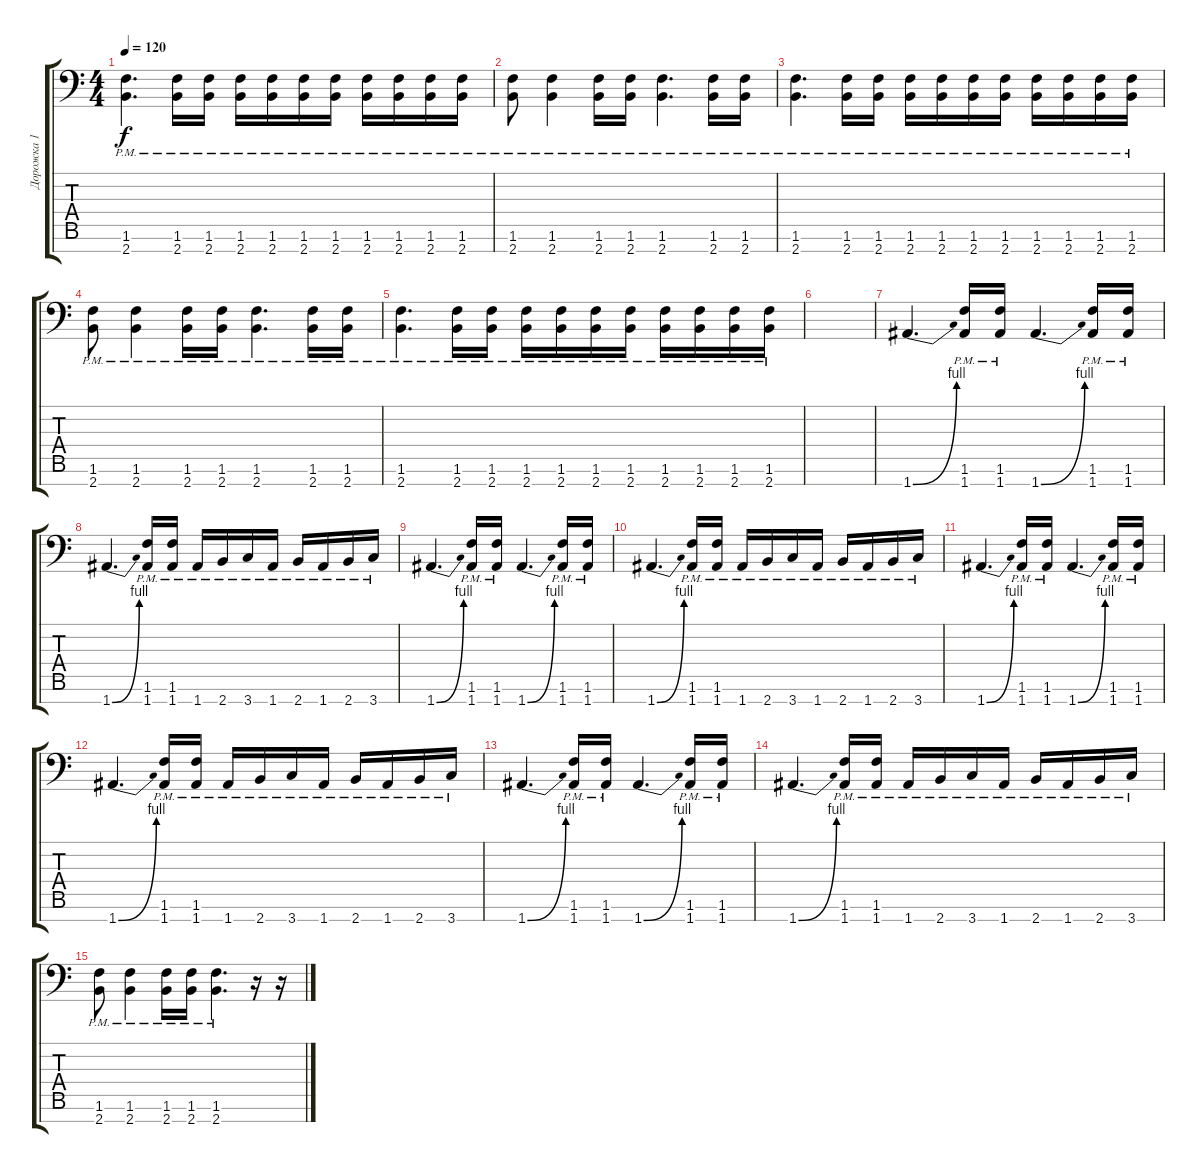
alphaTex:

\track ("Дорожка 1" "Дорожка 1") {instrument distortionguitar}
\staff {score tabs}
\tuning (E4 B3 G3 D3 A2 E2 A1) {hide}
\ts (4 4)
\tempo 120
\clef f4
\ks c
(1.6{pm} 2.7{pm}).4{d dy f} (1.6{pm} 2.7{pm}).16 (1.6{pm} 2.7{pm}).16 (1.6{pm} 2.7{pm}).16 (1.6{pm} 2.7{pm}).16 (1.6{pm} 2.7{pm}).16 (1.6{pm} 2.7{pm}).16 (1.6{pm} 2.7{pm}).16 (1.6{pm} 2.7{pm}).16 (1.6{pm} 2.7{pm}).16 (1.6{pm} 2.7{pm}).16 |
(1.6{pm} 2.7{pm}).8 (1.6{pm} 2.7{pm}).4 (1.6{pm} 2.7{pm}).16 (1.6{pm} 2.7{pm}).16 (1.6{pm} 2.7{pm}).4{d} (1.6{pm} 2.7{pm}).16 (1.6{pm} 2.7{pm}).16 |
(1.6{pm} 2.7{pm}).4{d} (1.6{pm} 2.7{pm}).16 (1.6{pm} 2.7{pm}).16 (1.6{pm} 2.7{pm}).16 (1.6{pm} 2.7{pm}).16 (1.6{pm} 2.7{pm}).16 (1.6{pm} 2.7{pm}).16 (1.6{pm} 2.7{pm}).16 (1.6{pm} 2.7{pm}).16 (1.6{pm} 2.7{pm}).16 (1.6{pm} 2.7{pm}).16 |
(1.6{pm} 2.7{pm}).8 (1.6{pm} 2.7{pm}).4 (1.6{pm} 2.7{pm}).16 (1.6{pm} 2.7{pm}).16 (1.6{pm} 2.7{pm}).4{d} (1.6{pm} 2.7{pm}).16 (1.6{pm} 2.7{pm}).16 |
(1.6{pm} 2.7{pm}).4{d} (1.6{pm} 2.7{pm}).16 (1.6{pm} 2.7{pm}).16 (1.6{pm} 2.7{pm}).16 (1.6{pm} 2.7{pm}).16 (1.6{pm} 2.7{pm}).16 (1.6{pm} 2.7{pm}).16 (1.6{pm} 2.7{pm}).16 (1.6{pm} 2.7{pm}).16 (1.6{pm} 2.7{pm}).16 (1.6{pm} 2.7{pm}).16 |
|
1.7{be (bend 0 0 60 4)}.4{d} (1.6{pm} 1.7{pm}).16 (1.6{pm} 1.7{pm}).16 1.7{be (bend 0 0 60 4)}.4{d} (1.6{pm} 1.7{pm}).16 (1.6{pm} 1.7{pm}).16 |
1.7{be (bend 0 0 60 4)}.4{d} (1.6{pm} 1.7{pm}).16 (1.6{pm} 1.7{pm}).16 1.7{pm}.16 2.7{pm}.16 3.7{pm}.16 1.7{pm}.16 2.7{pm}.16 1.7{pm}.16 2.7{pm}.16 3.7{pm}.16 |
1.7{be (bend 0 0 60 4)}.4{d} (1.6{pm} 1.7{pm}).16 (1.6{pm} 1.7{pm}).16 1.7{be (bend 0 0 60 4)}.4{d} (1.6{pm} 1.7{pm}).16 (1.6{pm} 1.7{pm}).16 |
1.7{be (bend 0 0 60 4)}.4{d} (1.6{pm} 1.7{pm}).16 (1.6{pm} 1.7{pm}).16 1.7{pm}.16 2.7{pm}.16 3.7{pm}.16 1.7{pm}.16 2.7{pm}.16 1.7{pm}.16 2.7{pm}.16 3.7{pm}.16 |
1.7{be (bend 0 0 60 4)}.4{d} (1.6{pm} 1.7{pm}).16 (1.6{pm} 1.7{pm}).16 1.7{be (bend 0 0 60 4)}.4{d} (1.6{pm} 1.7{pm}).16 (1.6{pm} 1.7{pm}).16 |
1.7{be (bend 0 0 60 4)}.4{d} (1.6{pm} 1.7{pm}).16 (1.6{pm} 1.7{pm}).16 1.7{pm}.16 2.7{pm}.16 3.7{pm}.16 1.7{pm}.16 2.7{pm}.16 1.7{pm}.16 2.7{pm}.16 3.7{pm}.16 |
1.7{be (bend 0 0 60 4)}.4{d} (1.6{pm} 1.7{pm}).16 (1.6{pm} 1.7{pm}).16 1.7{be (bend 0 0 60 4)}.4{d} (1.6{pm} 1.7{pm}).16 (1.6{pm} 1.7{pm}).16 |
1.7{be (bend 0 0 60 4)}.4{d} (1.6{pm} 1.7{pm}).16 (1.6{pm} 1.7{pm}).16 1.7{pm}.16 2.7{pm}.16 3.7{pm}.16 1.7{pm}.16 2.7{pm}.16 1.7{pm}.16 2.7{pm}.16 3.7{pm}.16 |
(1.6{pm} 2.7{pm}).8 (1.6{pm} 2.7{pm}).4 (1.6{pm} 2.7{pm}).16 (1.6{pm} 2.7{pm}).16 (1.6{pm} 2.7{pm}).4{d} r.16 r.16
